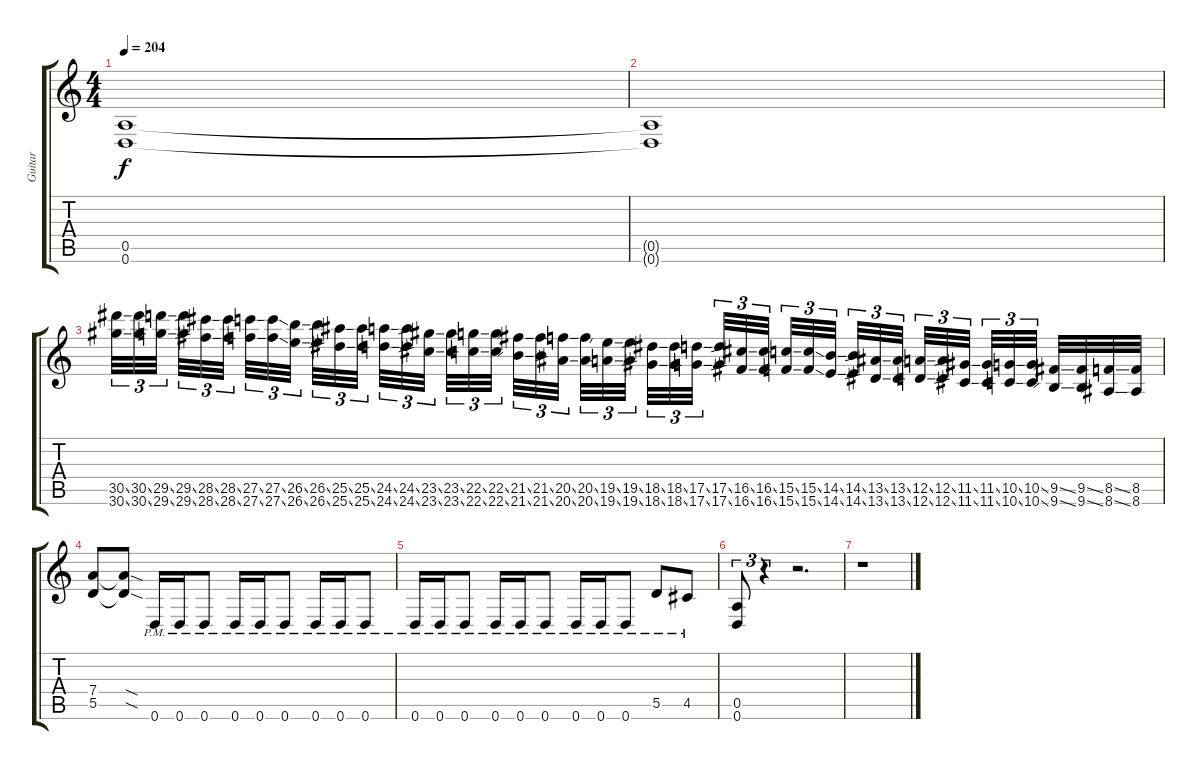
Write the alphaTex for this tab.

\track ("Guitar" "Guitar") {instrument distortionguitar}
\staff {score tabs}
\tuning (E4 B3 G3 D3 A2 D2) {hide}
\ts (4 4)
\tempo 204
\clef g2
\ks c
(0.5{t} 0.6{t}).1{dy f} |
(0.5{t} 0.6{t}).1 |
(30.5{ss} 30.6{ss}).32{tu (3 2) instrument guitarfretnoise} (30.5{ss} 30.6{ss}).32{tu (3 2)} (29.5{ss} 29.6{ss}).32{tu (3 2) beam splitsecondary} (29.5{ss} 29.6{ss}).32{tu (3 2)} (28.5{ss} 28.6{ss}).32{tu (3 2)} (28.5{ss} 28.6{ss}).32{tu (3 2) beam splitsecondary} (27.5{ss} 27.6{ss}).32{tu (3 2)} (27.5{ss} 27.6{ss}).32{tu (3 2) beam merge} (26.5{ss} 26.6{ss}).32{tu (3 2) beam splitsecondary} (26.5{ss} 26.6{ss}).32{tu (3 2)} (25.5{ss} 25.6{ss}).32{tu (3 2)} (25.5{ss} 25.6{ss}).32{tu (3 2)} (24.5{ss} 24.6{ss}).32{tu (3 2)} (24.5{ss} 24.6{ss}).32{tu (3 2)} (23.5{ss} 23.6{ss}).32{tu (3 2) beam splitsecondary} (23.5{ss} 23.6{ss}).32{tu (3 2)} (22.5{ss} 22.6{ss}).32{tu (3 2)} (22.5{ss} 22.6{ss}).32{tu (3 2) beam splitsecondary} (21.5{ss} 21.6{ss}).32{tu (3 2)} (21.5{ss} 21.6{ss}).32{tu (3 2)} (20.5{ss} 20.6{ss}).32{tu (3 2) beam splitsecondary} (20.5{ss} 20.6{ss}).32{tu (3 2)} (19.5{ss} 19.6{ss}).32{tu (3 2)} (19.5{ss} 19.6{ss}).32{tu (3 2)} (18.5{ss} 18.6{ss}).32{tu (3 2)} (18.5{ss} 18.6{ss}).32{tu (3 2)} (17.5{ss} 17.6{ss}).32{tu (3 2) beam splitsecondary} (17.5{ss} 17.6{ss}).32{tu (3 2)} (16.5{ss} 16.6{ss}).32{tu (3 2)} (16.5{ss} 16.6{ss}).32{tu (3 2) beam splitsecondary} (15.5{ss} 15.6{ss}).32{tu (3 2)} (15.5{ss} 15.6{ss}).32{tu (3 2)} (14.5{ss} 14.6{ss}).32{tu (3 2) beam splitsecondary} (14.5{ss} 14.6{ss}).32{tu (3 2)} (13.5{ss} 13.6{ss}).32{tu (3 2)} (13.5{ss} 13.6{ss}).32{tu (3 2)} (12.5{ss} 12.6{ss}).32{tu (3 2)} (12.5{ss} 12.6{ss}).32{tu (3 2)} (11.5{ss} 11.6{ss}).32{tu (3 2) beam splitsecondary} (11.5{ss} 11.6{ss}).32{tu (3 2)} (10.5{ss} 10.6{ss}).32{tu (3 2)} (10.5{ss} 10.6{ss}).32{tu (3 2) beam splitsecondary} (9.5{ss} 9.6{ss}).32 (9.5{ss} 9.6{ss}).32 (8.5{ss} 8.6{ss}).32 (8.5 8.6).32 |
(7.4 5.5).8{instrument distortionguitar} (7.4{sod t} 5.5{sod t}).8 0.6{pm}.16 0.6{pm}.16 0.6{pm}.8 0.6{pm}.16 0.6{pm}.16 0.6{pm}.8 0.6{pm}.16 0.6{pm}.16 0.6{pm}.8 |
0.6{pm}.16 0.6{pm}.16 0.6{pm}.8 0.6{pm}.16 0.6{pm}.16 0.6{pm}.8 0.6{pm}.16 0.6{pm}.16 0.6{pm}.8 5.5{pm}.8 4.5{pm}.8 |
(0.5 0.6).8{tu (3 2)} r.4{tu (3 2)} r.2{d} |
r.1
